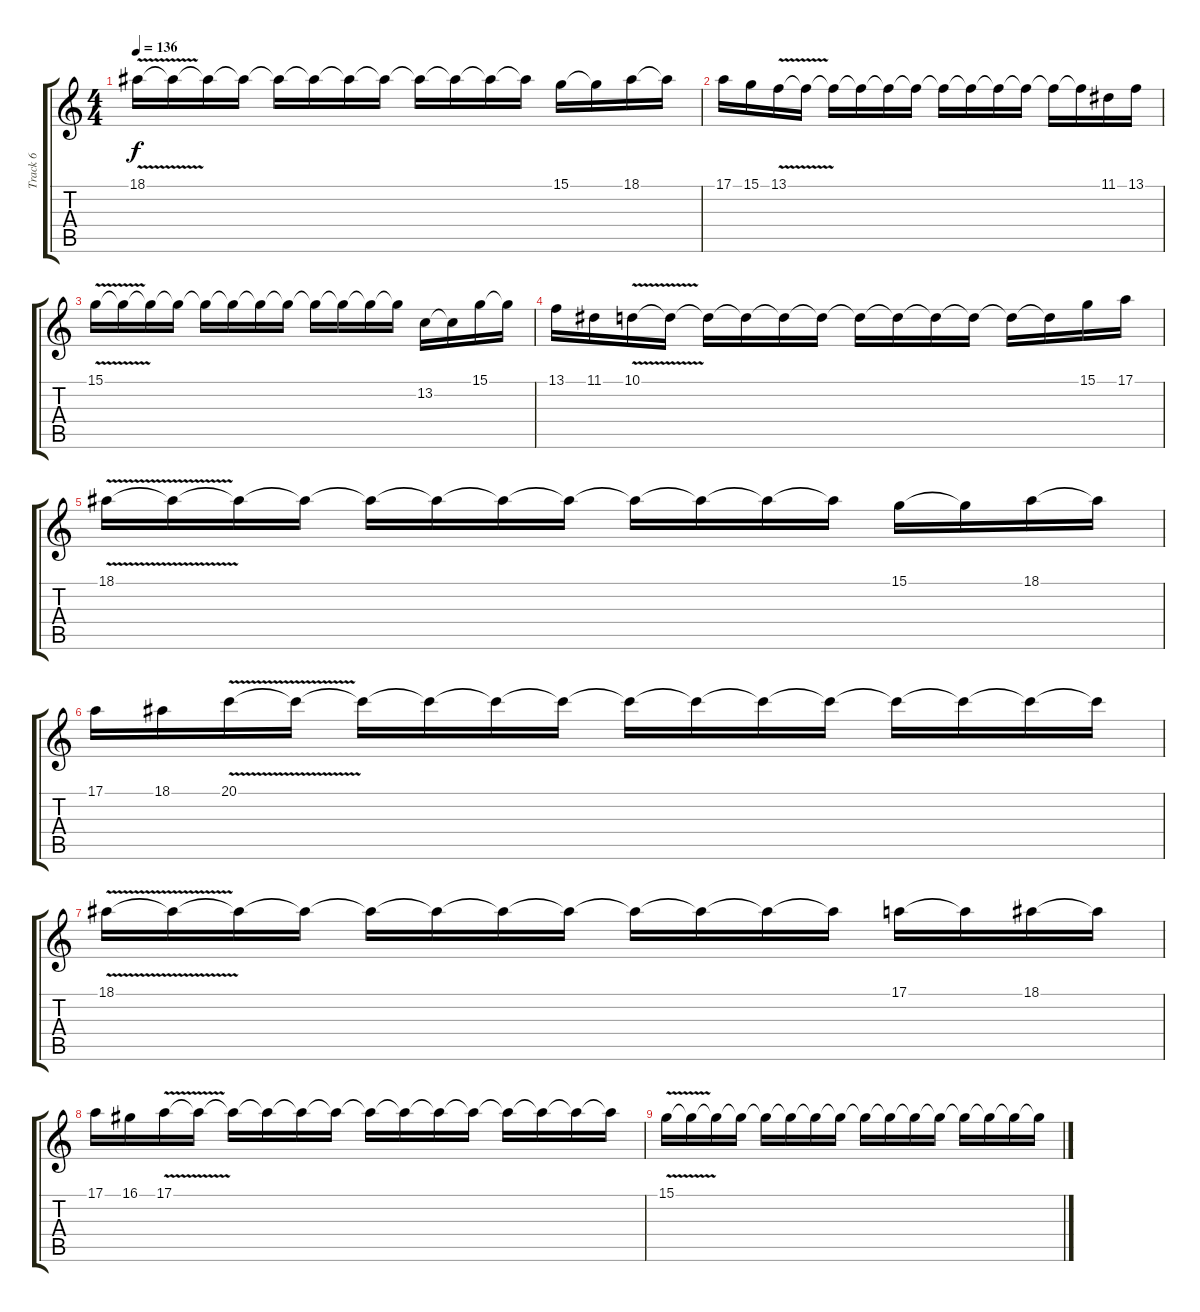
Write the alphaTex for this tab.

\track ("Track 6" "Track 6") {instrument lead5charang}
\staff {score tabs}
\tuning (E4 B3 G3 D3 A2 E2) {hide}
\ts (4 4)
\tempo 136
\clef g2
\ks c
18.1{v}.16{dy f} 18.1{t}.16 18.1{t}.16 18.1{t}.16 18.1{t}.16 18.1{t}.16 18.1{t}.16 18.1{t}.16 18.1{t}.16 18.1{t}.16 18.1{t}.16 18.1{t}.16 15.1.16 15.1{t}.16 18.1.16 18.1{t}.16 |
17.1.16 15.1.16 13.1{v}.16 13.1{t}.16 13.1{t}.16 13.1{t}.16 13.1{t}.16 13.1{t}.16 13.1{t}.16 13.1{t}.16 13.1{t}.16 13.1{t}.16 13.1{t}.16 13.1{t}.16 11.1.16 13.1.16 |
15.1{v}.16 15.1{t}.16 15.1{t}.16 15.1{t}.16 15.1{t}.16 15.1{t}.16 15.1{t}.16 15.1{t}.16 15.1{t}.16 15.1{t}.16 15.1{t}.16 15.1{t}.16 13.2.16 13.2{t}.16 15.1.16 15.1{t}.16 |
13.1.16 11.1.16 10.1{v}.16 10.1{t}.16 10.1{t}.16 10.1{t}.16 10.1{t}.16 10.1{t}.16 10.1{t}.16 10.1{t}.16 10.1{t}.16 10.1{t}.16 10.1{t}.16 10.1{t}.16 15.1.16 17.1.16 |
18.1{v}.16 18.1{t}.16 18.1{t}.16 18.1{t}.16 18.1{t}.16 18.1{t}.16 18.1{t}.16 18.1{t}.16 18.1{t}.16 18.1{t}.16 18.1{t}.16 18.1{t}.16 15.1.16 15.1{t}.16 18.1.16 18.1{t}.16 |
17.1.16 18.1.16 20.1{v}.16 20.1{t}.16 20.1{t}.16 20.1{t}.16 20.1{t}.16 20.1{t}.16 20.1{t}.16 20.1{t}.16 20.1{t}.16 20.1{t}.16 20.1{t}.16 20.1{t}.16 20.1{t}.16 20.1{t}.16 |
18.1{v}.16 18.1{t}.16 18.1{t}.16 18.1{t}.16 18.1{t}.16 18.1{t}.16 18.1{t}.16 18.1{t}.16 18.1{t}.16 18.1{t}.16 18.1{t}.16 18.1{t}.16 17.1.16 17.1{t}.16 18.1.16 18.1{t}.16 |
17.1.16 16.1.16 17.1{v}.16 17.1{t}.16 17.1{t}.16 17.1{t}.16 17.1{t}.16 17.1{t}.16 17.1{t}.16 17.1{t}.16 17.1{t}.16 17.1{t}.16 17.1{t}.16 17.1{t}.16 17.1{t}.16 17.1{t}.16 |
15.1{v}.16 15.1{t}.16 15.1{t}.16 15.1{t}.16 15.1{t}.16 15.1{t}.16 15.1{t}.16 15.1{t}.16 15.1{t}.16 15.1{t}.16 15.1{t}.16 15.1{t}.16 15.1{t}.16 15.1{t}.16 15.1{t}.16 15.1{t}.16
